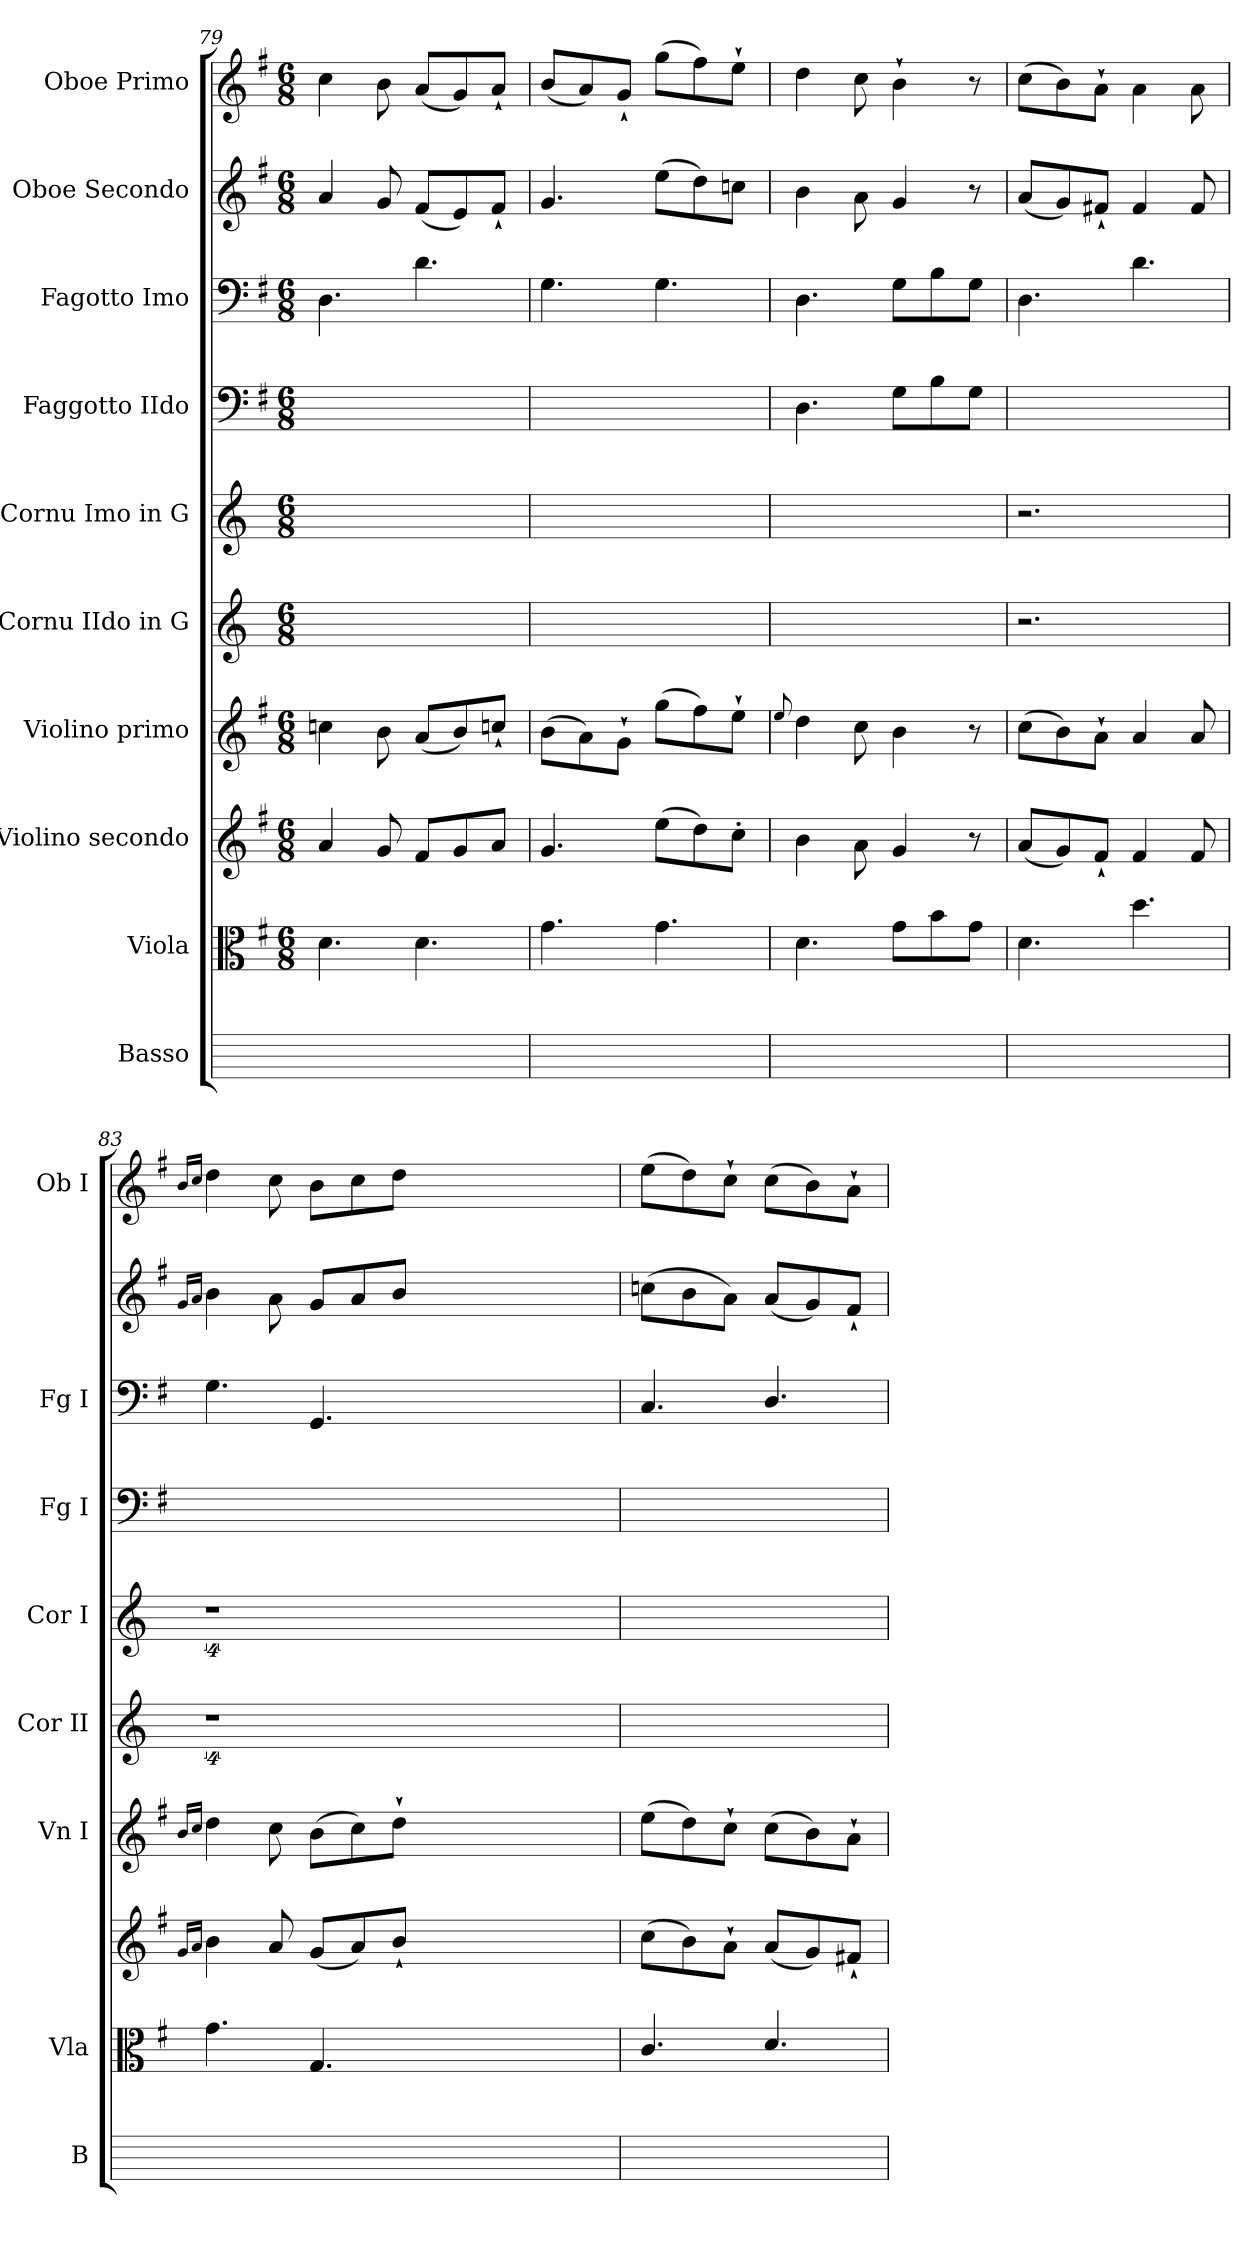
**kern	**kern	**kern	**kern	**kern	**kern	**kern	**kern	**kern	**kern
*part10	*part9	*part8	*part7	*part6	*part5	*part4	*part3	*part2	*part1
*staff10	*staff9	*staff8	*staff7	*staff6	*staff5	*staff4	*staff3	*staff2	*staff1
*I"Basso	*I"Viola	*I"Violino secondo	*I"Violino primo	*I"Cornu IIdo in G	*I"Cornu Imo in G	*I"Faggotto IIdo	*I"Fagotto Imo	*I"Oboe Secondo	*I"Oboe Primo
*I'B	*I'Vla	*	*I'Vn I	*I'Cor II	*I'Cor I	*I'Fg I	*I'Fg I	*	*I'Ob I
*	*clefC3	*clefG2	*clefG2	*clefG2	*clefG2	*clefF4	*clefF4	*clefG2	*clefG2
*	*	*	*	*ITrd3c5	*ITrd3c5	*	*	*	*
*	*k[f#]	*k[f#]	*k[f#]	*k[f#]	*k[f#]	*k[f#]	*k[f#]	*k[f#]	*k[f#]
*	*G:	*G:	*G:	*	*	*G:	*G:	*G:	*G:
*	*M6/8	*M6/8	*M6/8	*M6/8	*M6/8	*M6/8	*M6/8	*M6/8	*M6/8
=79	=79	=79	=79	=79	=79	=79	=79	=79	=79
2.ryy	4.d\	4a/	4ccn\	2.ryy	2.ryy	4.D\yy	4.D\	4a/	4cc\
.	.	8g/	8b\	.	.	.	.	8g/	8b\
.	4.d\	8f#/L	(8a/L	.	.	4.d\yy	4.d\	(8f#/L	(8a/L
.	.	8g/	8b/)	.	.	.	.	8e/)	8g/)
.	.	8a/J	8ccn`/J	.	.	.	.	8f#`/J	8a`/J
=80	=80	=80	=80	=80	=80	=80	=80	=80	=80
2.ryy	4.g\	4.g/	(8b\L	2.ryy	2.ryy	4.G\yy	4.G\	4.g/	(8b/L
.	.	.	8a\)	.	.	.	.	.	8a/)
.	.	.	8g`\J	.	.	.	.	.	8g`/J
.	4.g\	(8ee\L	(8gg\L	.	.	4.G\yy	4.G\	(8ee\L	(8gg\L
.	.	8dd\)	8ff#\)	.	.	.	.	8dd\)	8ff#\)
.	.	8cc'\J	8ee`\J	.	.	.	.	8ccn\J	8ee`\J
=81	=81	=81	=81	=81	=81	=81	=81	=81	=81
.	.	.	8qqee/	.	.	.	.	.	.
2.ryy	4.d\	4b\	4dd\	2.ryy	2.ryy	4.D\	4.D\	4b\	4dd\
.	.	8a\	8cc\	.	.	.	.	8a\	8cc\
.	8g\L	4g/	4b\	.	.	8G\L	8G\L	4g/	4b`\
.	8b\	.	.	.	.	8B\	8B\	.	.
.	8g\J	8r	8r	.	.	8G\J	8G\J	8r	8r
=82	=82	=82	=82	=82	=82	=82	=82	=82	=82
2.ryy	4.d\	(8a/L	(8cc\L	2.r	2.r	4.D\yy	4.D\	(8a/L	(8cc\L
.	.	8g/)	8b\)	.	.	.	.	8g/)	8b\)
.	.	8f#`/J	8a`\J	.	.	.	.	8f#X`/J	8a`\J
.	4.dd\	4f#/	4a/	.	.	4.d\yy	4.d\	4f#/	4a\
.	.	8f#/	8a/	.	.	.	.	8f#/	8a\
=83	=83	=83	=83	=83	=83	=83	=83	=83	=83
.	.	16qqg/LL	16qqb/LL	.	.	.	.	16qqg/LL	16qqb/LL
.	.	16qqa/JJ	16qqcc/JJ	.	.	.	.	16qqa/JJ	16qqcc/JJ
2.ryy	4.g\	4b\	4dd\	4%9r	4%9r	4.G\yy	4.G\	4b\	4dd\
.	.	8a/	8cc\	.	.	.	.	8a\	8cc\
.	4.G/	(8g/L	(8b\L	.	.	4.GG/yy	4.GG/	8g/L	8b\L
.	.	8a/)	8cc\)	.	.	.	.	8a/	8cc\
.	.	8b`/J	8dd`\J	.	.	.	.	8b/J	8dd\J
1.ryy	1.ryy	1.ryy	1.ryy	.	.	1.ryy	1.ryy	1.ryy	1.ryy
=84	=84	=84	=84	=84	=84	=84	=84	=84	=84
2.ryy	4.c/	(8cc\L	(8ee\L	2.ryy	2.ryy	4.C/yy	4.C/	(8ccn\L	(8ee\L
.	.	8b\)	8dd\)	.	.	.	.	8b\	8dd\)
.	.	8a`\J	8cc`\J	.	.	.	.	8a\J)	8cc`\J
.	4.d/	(8a/L	(8cc\L	.	.	4.D/yy	4.D/	(8a/L	(8cc\L
.	.	8g/)	8b\)	.	.	.	.	8g/)	8b\)
.	.	8f#X`/J	8a`\J	.	.	.	.	8f#`/J	8a`\J
=	=	=	=	=	=	=	=	=	=
*-	*-	*-	*-	*-	*-	*-	*-	*-	*-
